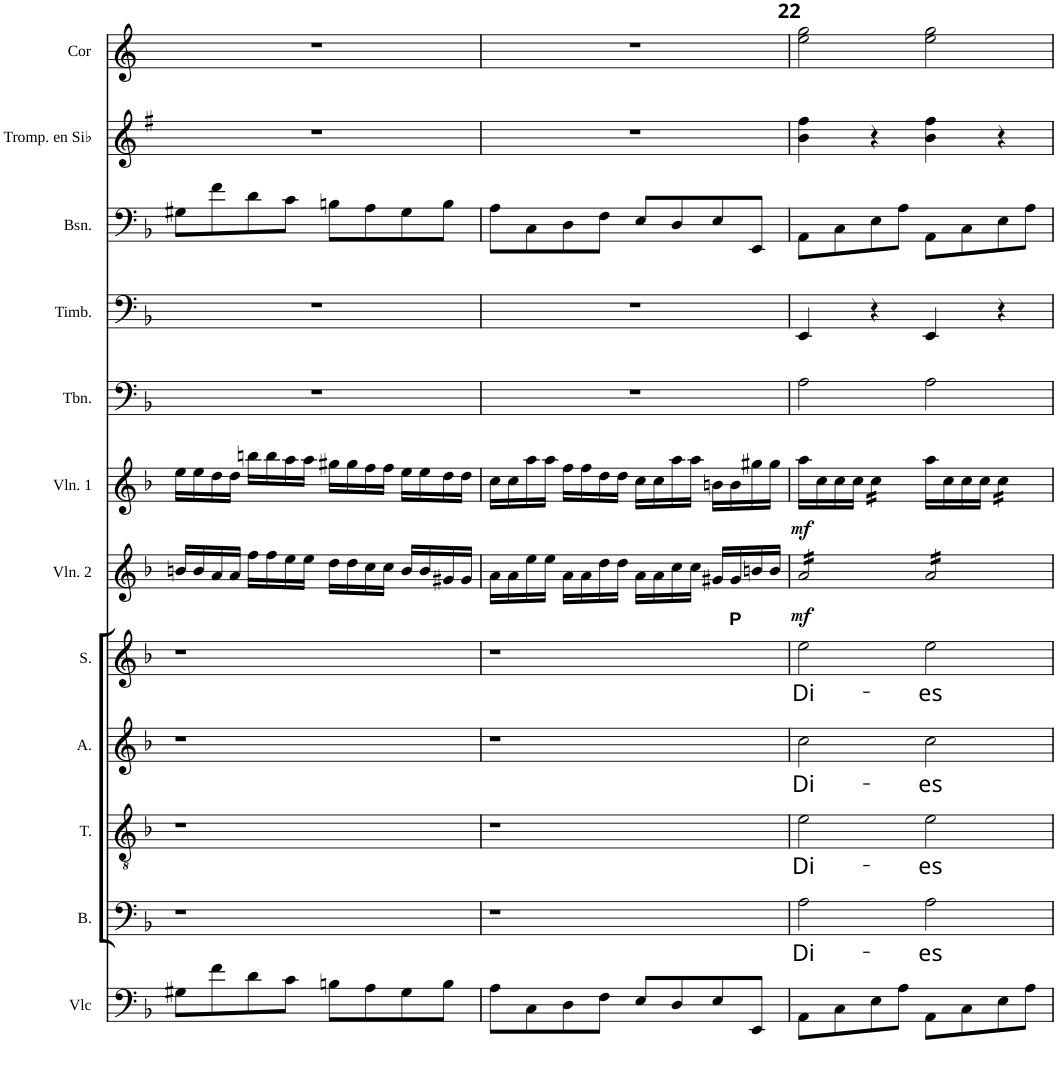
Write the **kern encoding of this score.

**kern	**kern	**text	**kern	**text	**kern	**text	**kern	**text	**kern	**dynam	**kern	**dynam	**kern	**kern	**kern	**kern	**kern
*part12	*part11	*part11	*part10	*part10	*part9	*part9	*part8	*part8	*part7	*part7	*part6	*part6	*part5	*part4	*part3	*part2	*part1
*staff12	*staff11	*staff11	*staff10	*staff10	*staff9	*staff9	*staff8	*staff8	*staff7	*staff7	*staff6	*staff6	*staff5	*staff4	*staff3	*staff2	*staff1
*I"Violoncelle	*I"Bass	*	*I"Tenor	*	*I"Alto	*	*I"Soprano	*	*I"Violon 2	*	*I"Violon 1	*	*I"Trombone	*I"Timbales	*I"Basson	*I"Trompette en Sib	*I"Cor en Fa
*I'Vlc	*I'B.	*	*I'T.	*	*I'A.	*	*I'S.	*	*I'Vln. 2	*	*I'Vln. 1	*	*I'Tbn.	*I'Timb.	*I'Bsn.	*I'Tromp. en Sib	*I'Cor
!!LO:PB:g=z
*clefF4	*clefF4	*	*clefGv2	*	*clefG2	*	*clefG2	*	*clefG2	*	*clefG2	*	*clefF4	*clefF4	*clefF4	*clefG2	*clefG2
*	*	*	*	*	*	*	*	*	*	*	*	*	*	*	*	*Trd1c2	*Trd4c7
*k[b-]	*k[b-]	*	*k[b-]	*	*k[b-]	*	*k[b-]	*	*k[b-]	*	*k[b-]	*	*k[b-]	*k[b-]	*k[b-]	*k[f#]	*k[]
*F:	*F:	*	*F:	*	*F:	*	*F:	*	*F:	*	*F:	*	*F:	*F:	*F:	*G:	*C:
*M4/4	*M4/4	*	*M4/4	*	*M4/4	*	*M4/4	*	*M4/4	*	*M4/4	*	*M4/4	*M4/4	*M4/4	*M4/4	*M4/4
*met(c)	*met(c)	*	*met(c)	*	*met(c)	*	*met(c)	*	*met(c)	*	*met(c)	*	*met(c)	*met(c)	*met(c)	*met(c)	*met(c)
=20	=20	=20	=20	=20	=20	=20	=20	=20	=20	=20	=20	=20	=20	=20	=20	=20	=20
8G#X\L	1r	.	1r	.	1r	.	1r	.	16bn/LL	.	16ee\LL	.	1r	1r	8G#X\L	1r	1r
.	.	.	.	.	.	.	.	.	16b/	.	16ee\	.	.	.	.	.	.
8f\	.	.	.	.	.	.	.	.	16a/	.	16dd\	.	.	.	8f\	.	.
.	.	.	.	.	.	.	.	.	16a/JJ	.	16dd\JJ	.	.	.	.	.	.
8d\	.	.	.	.	.	.	.	.	16ff\LL	.	16bbn\LL	.	.	.	8d\	.	.
.	.	.	.	.	.	.	.	.	16ff\	.	16bb\	.	.	.	.	.	.
8c\J	.	.	.	.	.	.	.	.	16ee\	.	16aa\	.	.	.	8c\J	.	.
.	.	.	.	.	.	.	.	.	16ee\JJ	.	16aa\JJ	.	.	.	.	.	.
8Bn\L	.	.	.	.	.	.	.	.	16dd\LL	.	16gg#X\LL	.	.	.	8Bn\L	.	.
.	.	.	.	.	.	.	.	.	16dd\	.	16gg#\	.	.	.	.	.	.
8A\	.	.	.	.	.	.	.	.	16cc\	.	16ff\	.	.	.	8A\	.	.
.	.	.	.	.	.	.	.	.	16cc\JJ	.	16ff\JJ	.	.	.	.	.	.
8G#\	.	.	.	.	.	.	.	.	16b/LL	.	16ee\LL	.	.	.	8G#\	.	.
.	.	.	.	.	.	.	.	.	16b/	.	16ee\	.	.	.	.	.	.
8B\J	.	.	.	.	.	.	.	.	16g#X/	.	16dd\	.	.	.	8B\J	.	.
.	.	.	.	.	.	.	.	.	16g#/JJ	.	16dd\JJ	.	.	.	.	.	.
=21	=21	=21	=21	=21	=21	=21	=21	=21	=21	=21	=21	=21	=21	=21	=21	=21	=21
*	*	*	*	*	*	*	*^	*	*	*	*	*	*	*	*	*	*
8A\L	1r	.	1r	.	1r	.	1r	2ryy	.	16a\LL	.	16cc\LL	.	1r	1r	8A\L	1r	1r
.	.	.	.	.	.	.	.	.	.	16a\	.	16cc\	.	.	.	.	.	.
8C\	.	.	.	.	.	.	.	.	.	16ee\	.	16aa\	.	.	.	8C\	.	.
.	.	.	.	.	.	.	.	.	.	16ee\JJ	.	16aa\JJ	.	.	.	.	.	.
8D\	.	.	.	.	.	.	.	.	.	16a\LL	.	16ff\LL	.	.	.	8D\	.	.
.	.	.	.	.	.	.	.	.	.	16a\	.	16ff\	.	.	.	.	.	.
8F\J	.	.	.	.	.	.	.	.	.	16dd\	.	16dd\	.	.	.	8F\J	.	.
.	.	.	.	.	.	.	.	.	.	16dd\JJ	.	16dd\JJ	.	.	.	.	.	.
8E/L	.	.	.	.	.	.	.	4ryy	.	16a\LL	.	16cc\LL	.	.	.	8E/L	.	.
.	.	.	.	.	.	.	.	.	.	16a\	.	16cc\	.	.	.	.	.	.
8D/	.	.	.	.	.	.	.	.	.	16cc\	.	16aa\	.	.	.	8D/	.	.
.	.	.	.	.	.	.	.	.	.	16cc\JJ	.	16aa\JJ	.	.	.	.	.	.
8E/	.	.	.	.	.	.	.	16ryy	.	16g#X/LL	.	16bn\LL	.	.	.	8E/	.	.
!	!	!	!	!	!	!	!	!LO:TX:a:B:t=P	!	!	!	!	!	!	!	!	!	!
.	.	.	.	.	.	.	.	8.ryy	.	16g#/	.	16b\	.	.	.	.	.	.
8EE/J	.	.	.	.	.	.	.	.	.	16bn/	.	16gg#X\	.	.	.	8EE/J	.	.
.	.	.	.	.	.	.	.	.	.	16b/JJ	.	16gg#\JJ	.	.	.	.	.	.
=22	=22	=22	=22	=22	=22	=22	=22	=22	=22	=22	=22	=22	=22	=22	=22	=22	=22	=22
!	!	!LO:LY:b	!	!LO:LY:b	!	!LO:LY:b	!	!	!LO:LY:b	!	!LO:DY:b	!	!LO:DY:b	!	!	!	!	!
*	*	*	*	*	*	*	*v	*v	*	*	*	*	*	*	*	*	*	*
*	*	*	*	*	*	*	*	*	*tremolo	*	*	*	*	*	*	*	*
8AA\L	2A\	Di-	2e\	Di-	2cc\	Di-	2ee\	Di-	16a/LL	mf	16aa\LL	mf	2A\	4EE/	8AA\L	4b\ 4ff#\	2ee\ 2gg\
.	.	.	.	.	.	.	.	.	16a/	.	16cc\	.	.	.	.	.	.
8C\	.	.	.	.	.	.	.	.	16a/	.	16cc\	.	.	.	8C\	.	.
.	.	.	.	.	.	.	.	.	16a/	.	16cc\JJ	.	.	.	.	.	.
*	*	*	*	*	*	*	*	*	*	*	*tremolo	*	*	*	*	*	*
8E\	.	.	.	.	.	.	.	.	16a/	.	16cc\LL	.	.	4r	8E\	4r	.
.	.	.	.	.	.	.	.	.	16a/	.	16cc\	.	.	.	.	.	.
8A\J	.	.	.	.	.	.	.	.	16a/	.	16cc\	.	.	.	8A\J	.	.
.	.	.	.	.	.	.	.	.	16a/JJ	.	16cc\JJ	.	.	.	.	.	.
*	*	*	*	*	*	*	*	*	*	*	*Xtremolo	*	*	*	*	*	*
!	!	!LO:LY:b	!	!LO:LY:b	!	!LO:LY:b	!	!LO:LY:b	!	!	!	!	!	!	!	!	!
8AA\L	2A\	-es	2e\	-es	2cc\	-es	2ee\	-es	16a/LL	.	16aa\LL	.	2A\	4EE/	8AA\L	4b\ 4ff#\	2ee\ 2gg\
.	.	.	.	.	.	.	.	.	16a/	.	16cc\	.	.	.	.	.	.
8C\	.	.	.	.	.	.	.	.	16a/	.	16cc\	.	.	.	8C\	.	.
.	.	.	.	.	.	.	.	.	16a/	.	16cc\JJ	.	.	.	.	.	.
*	*	*	*	*	*	*	*	*	*	*	*tremolo	*	*	*	*	*	*
8E\	.	.	.	.	.	.	.	.	16a/	.	16cc\LL	.	.	4r	8E\	4r	.
.	.	.	.	.	.	.	.	.	16a/	.	16cc\	.	.	.	.	.	.
8A\J	.	.	.	.	.	.	.	.	16a/	.	16cc\	.	.	.	8A\J	.	.
.	.	.	.	.	.	.	.	.	16a/JJ	.	16cc\JJ	.	.	.	.	.	.
*	*	*	*	*	*	*	*	*	*	*	*Xtremolo	*	*	*	*	*	*
*	*	*	*	*	*	*	*	*	*Xtremolo	*	*	*	*	*	*	*	*
=	=	=	=	=	=	=	=	=	=	=	=	=	=	=	=	=	=
*-	*-	*-	*-	*-	*-	*-	*-	*-	*-	*-	*-	*-	*-	*-	*-	*-	*-
